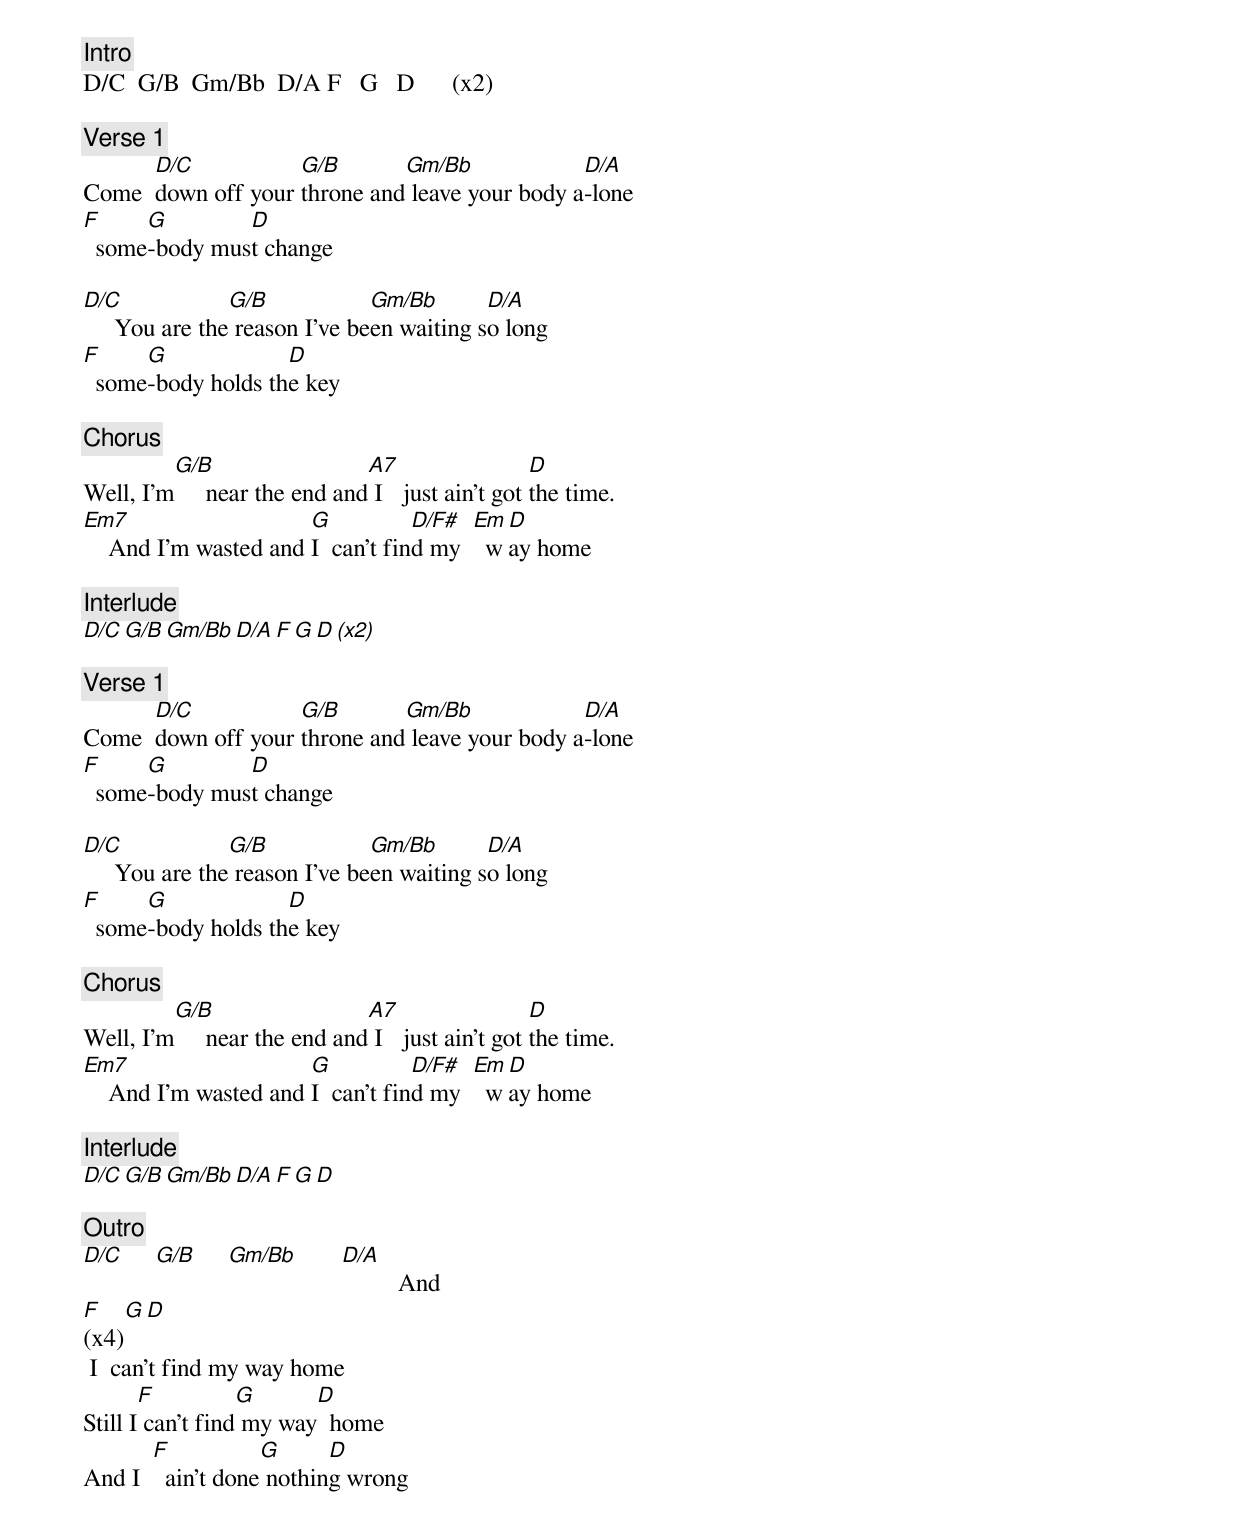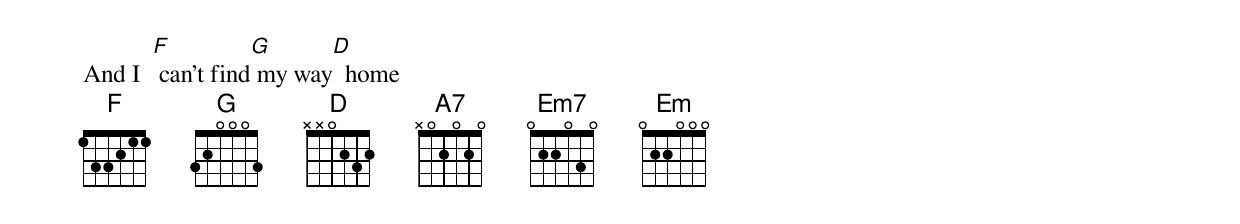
[Intro]
D/C  G/B  Gm/Bb  D/A F   G   D      (x2)

[Verse 1]
      D/C           G/B       Gm/Bb             D/A
Come  down off your throne and leave your body a-lone
F     G        D
  some-body must change

D/C             G/B            Gm/Bb       D/A
     You are the reason I've been waiting so long
F     G             D
  some-body holds the key

[Chorus]
         G/B                  A7                  D
Well, I'm     near the end and I   just ain't got the time.
Em7                    G           D/F#  Em D
    And I'm wasted and I  can't find my    way home

[Interlude]
D/C  G/B  Gm/Bb  D/A  F   G   D      (x2)

[Verse 1]
      D/C           G/B       Gm/Bb             D/A
Come  down off your throne and leave your body a-lone
F     G        D
  some-body must change

D/C             G/B            Gm/Bb       D/A
     You are the reason I've been waiting so long
F     G             D
  some-body holds the key

[Chorus]
         G/B                  A7                  D
Well, I'm     near the end and I   just ain't got the time.
Em7                    G           D/F#  Em D
    And I'm wasted and I  can't find my    way home

[Interlude]
D/C  G/B Gm/Bb  D/A F   G   D

[Outro]
D/C  G/B  Gm/Bb  D/A
                          And
F        G          D
(x4)
 I  can't find my way home
       F          G      D
Still I can't find my way  home
       F           G      D
And I    ain't done nothing wrong
       F          G      D
And I   can't find my way  home
